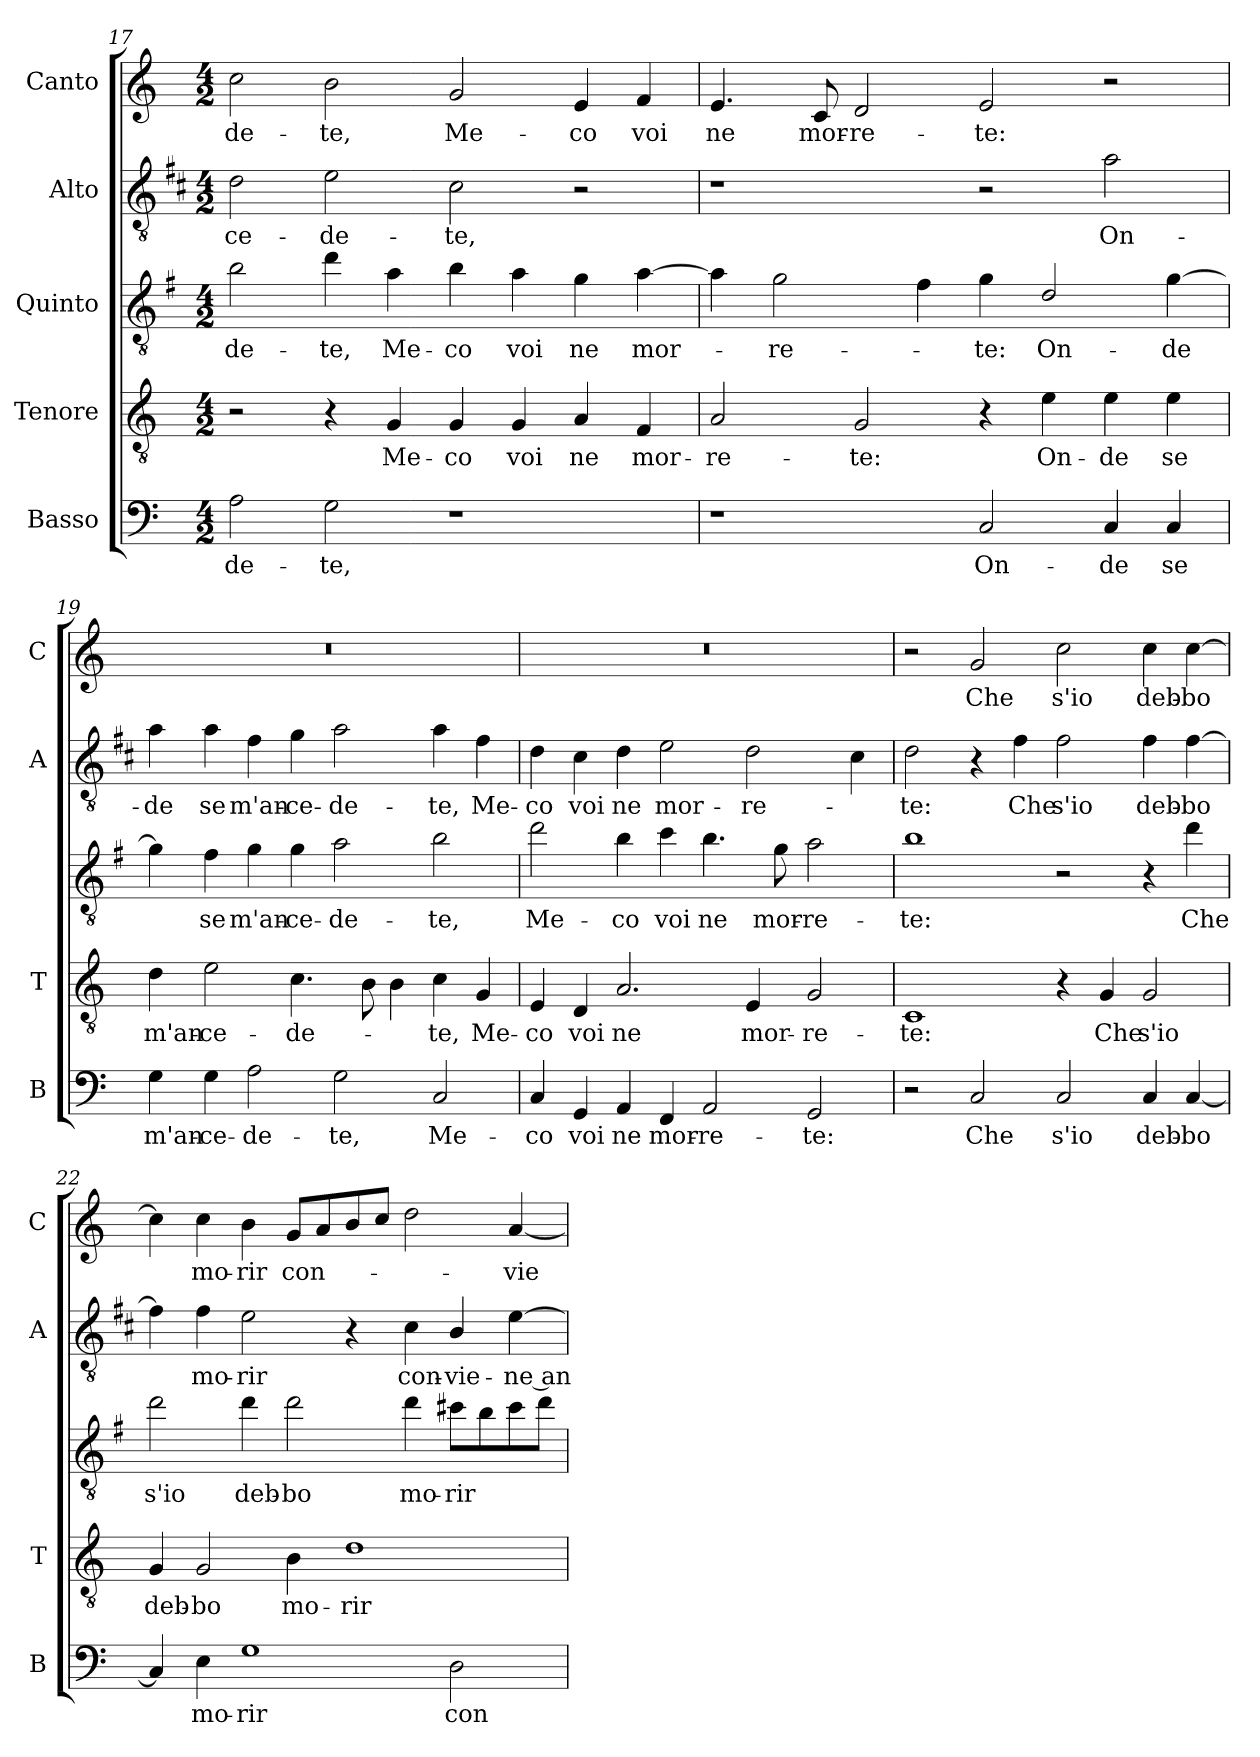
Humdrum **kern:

**kern	**text	**kern	**text	**kern	**text	**kern	**text	**kern	**text
*part5	*part5	*part4	*part4	*part3	*part3	*part2	*part2	*part1	*part1
*staff5	*staff5	*staff4	*staff4	*staff3	*staff3	*staff2	*staff2	*staff1	*staff1
*I"Basso	*	*I"Tenore	*	*I"Quinto	*	*I"Alto	*	*I"Canto	*
*I'B	*	*I'T	*	*	*	*I'A	*	*I'C	*
*clefF4	*	*clefGv2	*	*clefGv2	*	*clefGv2	*	*clefG2	*
*	*	*	*	*ITrd4c7	*	*ITrd1c2	*	*	*
*k[]	*	*k[]	*	*k[]	*	*k[]	*	*k[]	*
*C:	*	*C:	*	*C:	*	*C:	*	*C:	*
*M4/2	*	*M4/2	*	*M4/2	*	*M4/2	*	*M4/2	*
=17	=17	=17	=17	=17	=17	=17	=17	=17	=17
!	!LO:LY:b	!	!	!	!LO:LY:b	!	!LO:LY:b	!	!LO:LY:b
2A\	-de-	2r	.	2e\	-de-	2c\	-ce-	2cc\	-de-
!	!LO:LY:b	!	!	!	!LO:LY:b	!	!LO:LY:b	!	!LO:LY:b
2G\	-te,	4r	.	4g\	-te,	2d\	-de-	2b\	-te,
!	!	!	!LO:LY:b	!	!LO:LY:b	!	!	!	!
.	.	4G/	Me-	4d\	Me-	.	.	.	.
!	!	!	!LO:LY:b	!	!LO:LY:b	!	!LO:LY:b	!	!LO:LY:b
1r	.	4G/	-co	4e\	-co	2B\	-te,	2g/	Me-
!	!	!	!LO:LY:b	!	!LO:LY:b	!	!	!	!
.	.	4G/	voi	4d\	voi	.	.	.	.
!	!	!	!LO:LY:b	!	!LO:LY:b	!	!	!	!LO:LY:b
.	.	4A/	ne	4c\	ne	2r	.	4e/	-co
!	!	!	!LO:LY:b	!	!LO:LY:b	!	!	!	!LO:LY:b
.	.	4F/	mor-	[4d\	mor-	.	.	4f/	voi
=18	=18	=18	=18	=18	=18	=18	=18	=18	=18
!	!	!	!LO:LY:b	!	!	!	!	!	!LO:LY:b
1r	.	2A/	-re-	4d\]	.	1r	.	4.e/	ne
!	!	!	!	!	!LO:LY:b	!	!	!	!
.	.	.	.	2c\	-re-	.	.	.	.
!	!	!	!	!	!	!	!	!	!LO:LY:b
.	.	.	.	.	.	.	.	8c/	mor-
!	!	!	!LO:LY:b	!	!	!	!	!	!LO:LY:b
.	.	2G/	-te:	.	.	.	.	2d/	-re-
.	.	.	.	4B\	.	.	.	.	.
!	!LO:LY:b	!	!	!	!LO:LY:b	!	!	!	!LO:LY:b
2C/	On-	4r	.	4c\	-te:	2r	.	2e/	-te:
!	!	!	!LO:LY:b	!	!LO:LY:b	!	!	!	!
.	.	4e\	On-	2G/	On-	.	.	.	.
!	!LO:LY:b	!	!LO:LY:b	!	!	!	!LO:LY:b	!	!
4C/	-de	4e\	-de	.	.	2g\	On-	2r	.
!	!LO:LY:b	!	!LO:LY:b	!	!LO:LY:b	!	!	!	!
4C/	se	4e\	se	[4c\	-de	.	.	.	.
!!LO:PB:g=z
=19	=19	=19	=19	=19	=19	=19	=19	=19	=19
!	!LO:LY:b	!	!LO:LY:b	!	!	!	!LO:LY:b	!	!
4G\	m'an-	4d\	m'an-	4c\]	.	4g\	-de	0r	.
!	!LO:LY:b	!	!LO:LY:b	!	!LO:LY:b	!	!LO:LY:b	!	!
4G\	-ce-	2e\	-ce-	4B\	se	4g\	se	.	.
!	!LO:LY:b	!	!	!	!LO:LY:b	!	!LO:LY:b	!	!
2A\	-de-	.	.	4c\	m'an-	4e\	m'an-	.	.
!	!	!	!LO:LY:b	!	!LO:LY:b	!	!LO:LY:b	!	!
.	.	4.c\	-de-	4c\	-ce-	4f\	-ce-	.	.
!	!LO:LY:b	!	!	!	!LO:LY:b	!	!LO:LY:b	!	!
2G\	-te,	.	.	2d\	-de-	2g\	-de-	.	.
.	.	8B\	.	.	.	.	.	.	.
.	.	4B\	.	.	.	.	.	.	.
!	!LO:LY:b	!	!LO:LY:b	!	!LO:LY:b	!	!LO:LY:b	!	!
2C/	Me-	4c\	-te,	2e\	-te,	4g\	-te,	.	.
!	!	!	!LO:LY:b	!	!	!	!LO:LY:b	!	!
.	.	4G/	Me-	.	.	4e\	Me-	.	.
=20	=20	=20	=20	=20	=20	=20	=20	=20	=20
!	!LO:LY:b	!	!LO:LY:b	!	!LO:LY:b	!	!LO:LY:b	!	!
4C/	-co	4E/	-co	2g\	Me-	4c\	-co	0r	.
!	!LO:LY:b	!	!LO:LY:b	!	!	!	!LO:LY:b	!	!
4GG/	voi	4D/	voi	.	.	4B\	voi	.	.
!	!LO:LY:b	!	!LO:LY:b	!	!LO:LY:b	!	!LO:LY:b	!	!
4AA/	ne	2.A/	ne	4e\	-co	4c\	ne	.	.
!	!LO:LY:b	!	!	!	!LO:LY:b	!	!LO:LY:b	!	!
4FF/	mor-	.	.	4f\	voi	2d\	mor-	.	.
!	!LO:LY:b	!	!	!	!LO:LY:b	!	!	!	!
2AA/	-re-	.	.	4.e\	ne	.	.	.	.
!	!	!	!LO:LY:b	!	!	!	!LO:LY:b	!	!
.	.	4E/	mor-	.	.	2c\	-re-	.	.
!	!	!	!	!	!LO:LY:b	!	!	!	!
.	.	.	.	8c\	mor-	.	.	.	.
!	!LO:LY:b	!	!LO:LY:b	!	!LO:LY:b	!	!	!	!
2GG/	-te:	2G/	-re-	2d\	-re-	.	.	.	.
.	.	.	.	.	.	4B\	.	.	.
=21	=21	=21	=21	=21	=21	=21	=21	=21	=21
!	!	!	!LO:LY:b	!	!LO:LY:b	!	!LO:LY:b	!	!
2r	.	1C	-te:	1e	-te:	2c\	-te:	2r	.
!	!LO:LY:b	!	!	!	!	!	!	!	!LO:LY:b
2C/	Che	.	.	.	.	4r	.	2g/	Che
!	!	!	!	!	!	!	!LO:LY:b	!	!
.	.	.	.	.	.	4e\	Che	.	.
!	!LO:LY:b	!	!	!	!	!	!LO:LY:b	!	!LO:LY:b
2C/	s'io	4r	.	2r	.	2e\	s'io	2cc\	s'io
!	!	!	!LO:LY:b	!	!	!	!	!	!
.	.	4G/	Che	.	.	.	.	.	.
!	!LO:LY:b	!	!LO:LY:b	!	!	!	!LO:LY:b	!	!LO:LY:b
4C/	deb-	2G/	s'io	4r	.	4e\	deb-	4cc\	deb-
!	!LO:LY:b	!	!	!	!LO:LY:b	!	!LO:LY:b	!	!LO:LY:b
[4C/	-bo	.	.	4g\	Che	[4e\	-bo	[4cc\	-bo
!!LO:LB:g=z
=22	=22	=22	=22	=22	=22	=22	=22	=22	=22
!	!	!	!LO:LY:b	!	!LO:LY:b	!	!	!	!
4C/]	.	4G/	deb-	2g\	s'io	4e\]	.	4cc\]	.
!	!LO:LY:b	!	!LO:LY:b	!	!	!	!LO:LY:b	!	!LO:LY:b
4E\	mo-	2G/	-bo	.	.	4e\	mo-	4cc\	mo-
!	!LO:LY:b	!	!	!	!LO:LY:b	!	!LO:LY:b	!	!LO:LY:b
1G	-rir	.	.	4g\	deb-	2d\	-rir	4b\	-rir
!	!	!	!LO:LY:b	!	!LO:LY:b	!	!	!	!LO:LY:b
.	.	4B\	mo-	2g\	-bo	.	.	8g/L	con-
.	.	.	.	.	.	.	.	8a/	.
!	!	!	!LO:LY:b	!	!	!	!	!	!
.	.	1d	-rir	.	.	4r	.	8b/	.
.	.	.	.	.	.	.	.	8cc/J	.
!	!	!	!	!	!LO:LY:b	!	!LO:LY:b	!	!
.	.	.	.	4g\	mo-	4B\	con-	2dd\	.
!	!LO:LY:b	!	!	!	!LO:LY:b	!	!LO:LY:b	!	!
2D\	con-	.	.	8f#X\L	-rir	4A/	-vie-	.	.
.	.	.	.	8e\	.	.	.	.	.
!	!	!	!	!	!	!	!LO:LY:b	!	!LO:LY:b
.	.	.	.	8f#\	.	[4d\	-ne an-	[4a/	-vie-
.	.	.	.	8g\J	.	.	.	.	.
=	=	=	=	=	=	=	=	=	=
*-	*-	*-	*-	*-	*-	*-	*-	*-	*-
